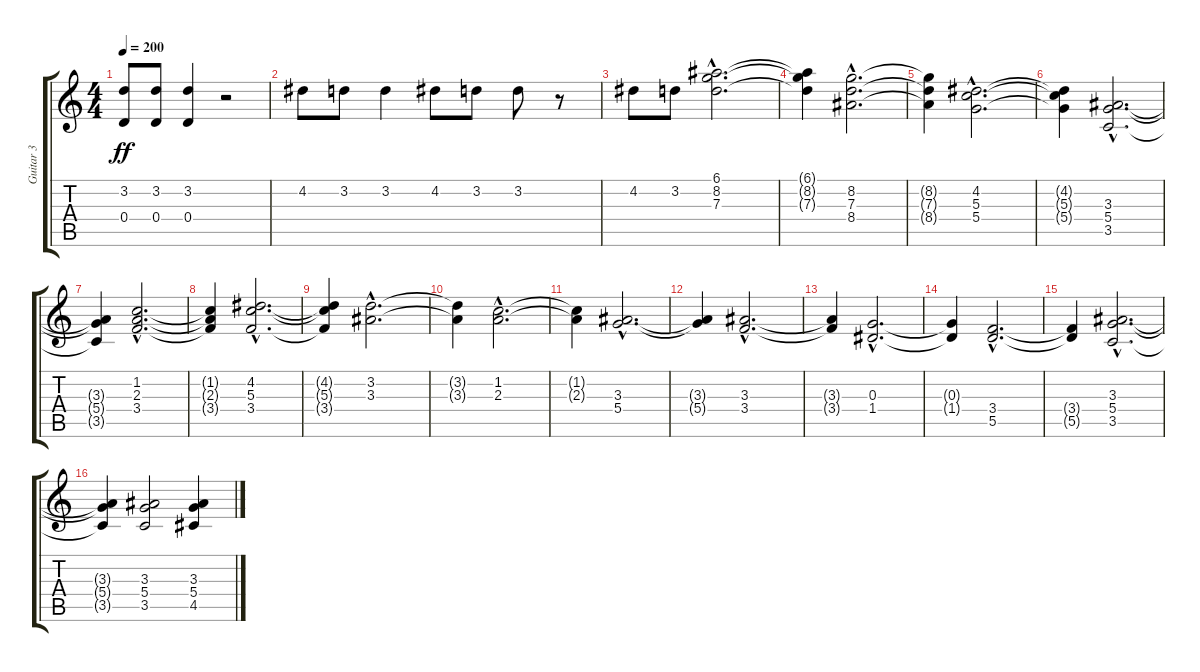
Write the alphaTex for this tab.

\track ("Guitar 3" "Guitar 3") {instrument acousticguitarnylon}
\staff {score tabs}
\tuning (E4 B3 G3 D3 A2 E2) {hide}
\ts (4 4)
\tempo 200
\clef g2
\ks c
(3.2 0.4).8{dy ff} (3.2 0.4).8 (3.2 0.4).4 r.2 |
4.2.8 3.2.8 3.2.4 4.2.8 3.2.8 3.2.8 r.8 |
4.2.8 3.2.8 (6.1{hac} 8.2{hac} 7.3{hac}).2{d} |
(6.1{t} 8.2{t} 7.3{t}).4 (8.2{hac} 7.3{hac} 8.4{hac}).2{d} |
(8.2{t} 7.3{t} 8.4{t}).4 (4.2{hac} 5.3{hac} 5.4{hac}).2{d} |
(4.2{t} 5.3{t} 5.4{t}).4 (3.3{hac} 5.4{hac} 3.5{hac}).2{d} |
(3.3{t} 5.4{t} 3.5{t}).4 (1.2{hac} 2.3{hac} 3.4{hac}).2{d} |
(1.2{t} 2.3{t} 3.4{t}).4 (4.2{hac} 5.3{hac} 3.4{hac}).2{d} |
(4.2{t} 5.3{t} 3.4{t}).4 (3.2{hac} 3.3{hac}).2{d} |
(3.2{t} 3.3{t}).4 (1.2{hac} 2.3{hac}).2{d} |
(1.2{t} 2.3{t}).4 (3.3{hac} 5.4{hac}).2{d} |
(3.3{t} 5.4{t}).4 (3.3{hac} 3.4{hac}).2{d} |
(3.3{t} 3.4{t}).4 (0.3{hac} 1.4{hac}).2{d} |
(0.3{t} 1.4{t}).4 (3.4{hac} 5.5{hac}).2{d} |
(3.4{t} 5.5{t}).4 (3.3{hac} 5.4{hac} 3.5{hac}).2{d} |
(3.3{t} 5.4{t} 3.5{t}).4 (3.3 5.4 3.5).2 (3.3 5.4 4.5).4
